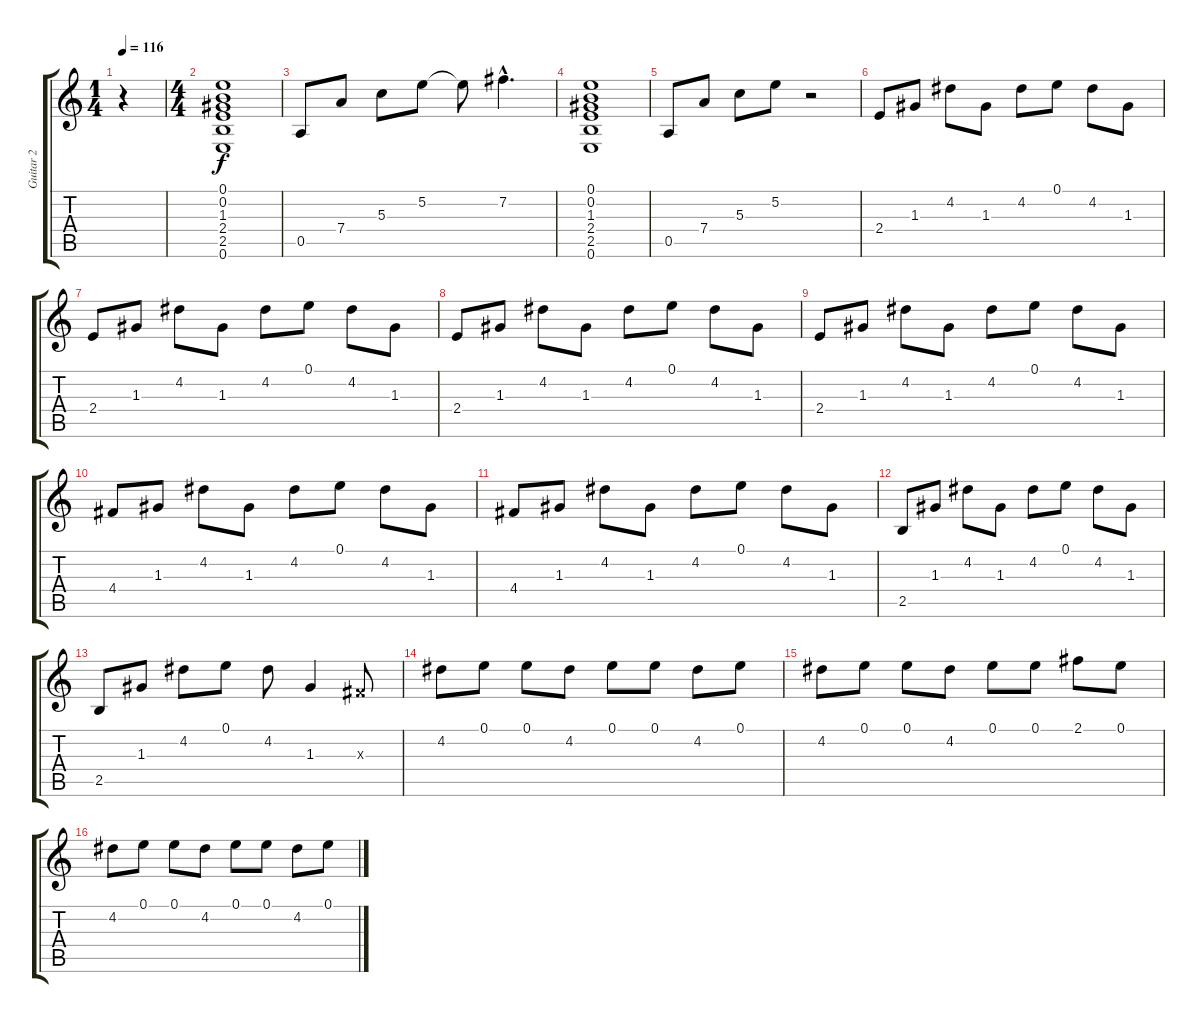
\track ("Guitar 2" "Guitar 2") {instrument distortionguitar}
\staff {score tabs}
\tuning (E4 B3 G3 D3 A2 E2) {hide}
\ts (1 4)
\tempo 116
\clef g2
\ks c
r.4{dy f instrument distortionguitar} |
\ts (4 4)
(0.1 0.2 1.3 2.4 2.5 0.6).1 |
0.5.8 7.4.8 5.3.8 5.2.8 5.2{t}.8 7.2{hac}.4{d} |
(0.1 0.2 1.3 2.4 2.5 0.6).1 |
0.5.8 7.4.8 5.3.8 5.2.8 r.2 |
2.4.8 1.3.8 4.2.8 1.3.8 4.2.8 0.1.8 4.2.8 1.3.8 |
2.4.8 1.3.8 4.2.8 1.3.8 4.2.8 0.1.8 4.2.8 1.3.8 |
2.4.8 1.3.8 4.2.8 1.3.8 4.2.8 0.1.8 4.2.8 1.3.8 |
2.4.8 1.3.8 4.2.8 1.3.8 4.2.8 0.1.8 4.2.8 1.3.8 |
4.4.8 1.3.8 4.2.8 1.3.8 4.2.8 0.1.8 4.2.8 1.3.8 |
4.4.8 1.3.8 4.2.8 1.3.8 4.2.8 0.1.8 4.2.8 1.3.8 |
2.5.8 1.3.8 4.2.8 1.3.8 4.2.8 0.1.8 4.2.8 1.3.8 |
2.5.8 1.3.8 4.2.8 0.1.8 4.2.8 1.3.4 -1.3{x}.8 |
4.2.8 0.1.8 0.1.8 4.2.8 0.1.8 0.1.8 4.2.8 0.1.8 |
4.2.8 0.1.8 0.1.8 4.2.8 0.1.8 0.1.8 2.1.8 0.1.8 |
4.2.8 0.1.8 0.1.8 4.2.8 0.1.8 0.1.8 4.2.8 0.1.8
